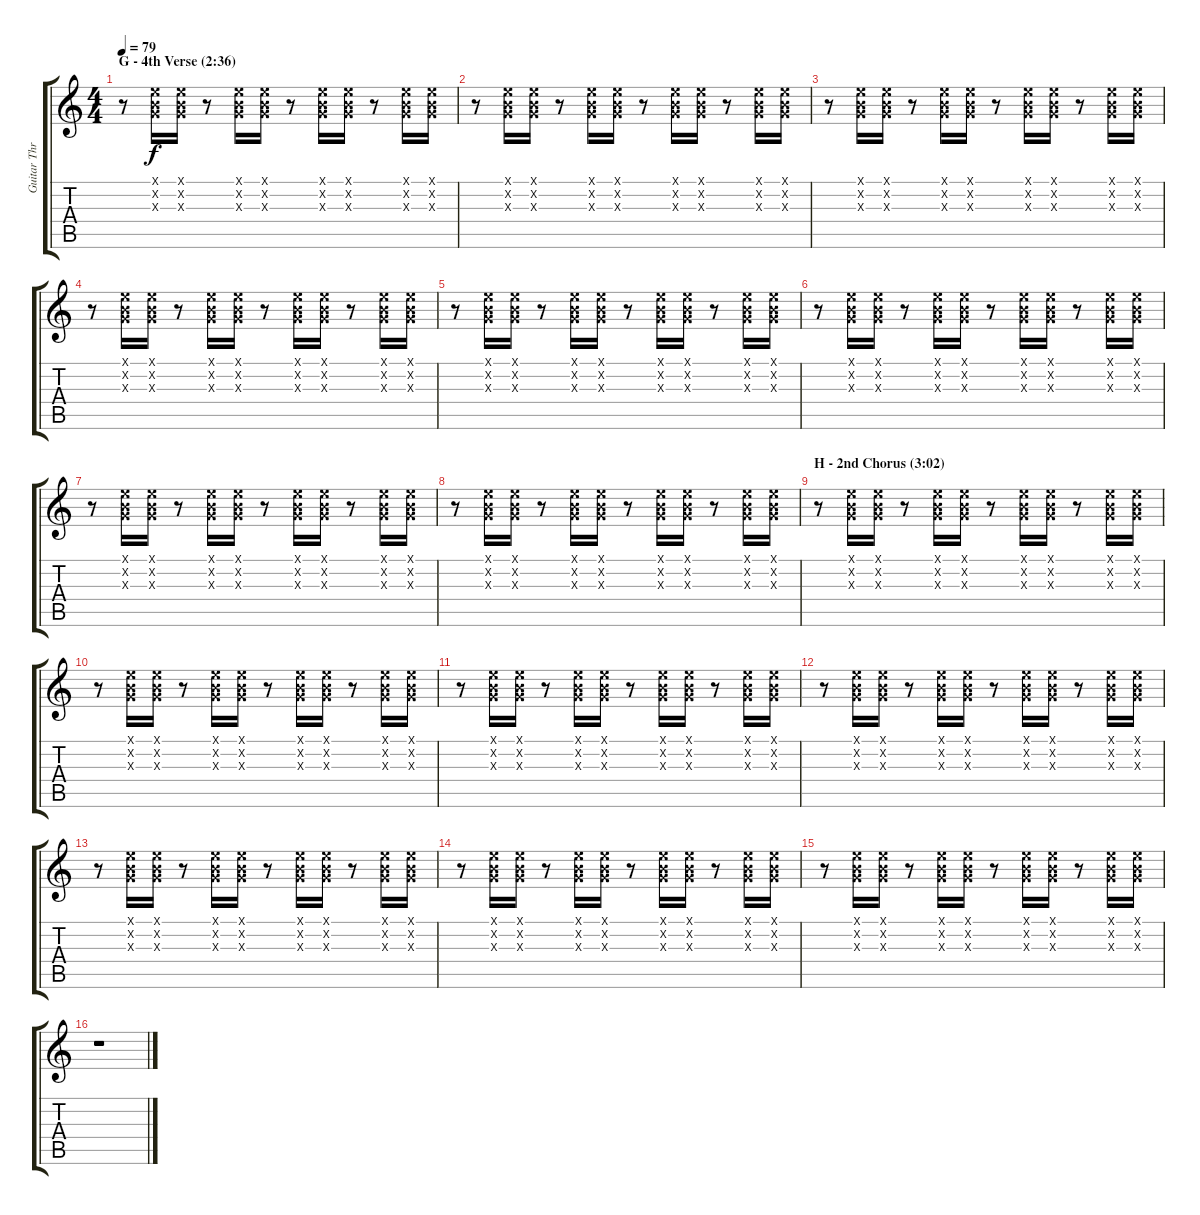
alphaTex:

\track ("Guitar Three" "Guitar Thr") {instrument distortionguitar}
\staff {score tabs}
\tuning (E4 B3 G3 D3 A2 E2) {hide}
\ts (4 4)
\section ("" "G - 4th Verse (2:36)")
\tempo 79
\clef g2
\ks c
r.8{dy f} (0.1{x} 0.2{x} 0.3{x}).16 (0.1{x} 0.2{x} 0.3{x}).16 r.8 (0.1{x} 0.2{x} 0.3{x}).16 (0.1{x} 0.2{x} 0.3{x}).16 r.8 (0.1{x} 0.2{x} 0.3{x}).16 (0.1{x} 0.2{x} 0.3{x}).16 r.8 (0.1{x} 0.2{x} 0.3{x}).16 (0.1{x} 0.2{x} 0.3{x}).16 |
r.8 (0.1{x} 0.2{x} 0.3{x}).16 (0.1{x} 0.2{x} 0.3{x}).16 r.8 (0.1{x} 0.2{x} 0.3{x}).16 (0.1{x} 0.2{x} 0.3{x}).16 r.8 (0.1{x} 0.2{x} 0.3{x}).16 (0.1{x} 0.2{x} 0.3{x}).16 r.8 (0.1{x} 0.2{x} 0.3{x}).16 (0.1{x} 0.2{x} 0.3{x}).16 |
r.8 (0.1{x} 0.2{x} 0.3{x}).16 (0.1{x} 0.2{x} 0.3{x}).16 r.8 (0.1{x} 0.2{x} 0.3{x}).16 (0.1{x} 0.2{x} 0.3{x}).16 r.8 (0.1{x} 0.2{x} 0.3{x}).16 (0.1{x} 0.2{x} 0.3{x}).16 r.8 (0.1{x} 0.2{x} 0.3{x}).16 (0.1{x} 0.2{x} 0.3{x}).16 |
r.8 (0.1{x} 0.2{x} 0.3{x}).16 (0.1{x} 0.2{x} 0.3{x}).16 r.8 (0.1{x} 0.2{x} 0.3{x}).16 (0.1{x} 0.2{x} 0.3{x}).16 r.8 (0.1{x} 0.2{x} 0.3{x}).16 (0.1{x} 0.2{x} 0.3{x}).16 r.8 (0.1{x} 0.2{x} 0.3{x}).16 (0.1{x} 0.2{x} 0.3{x}).16 |
r.8 (0.1{x} 0.2{x} 0.3{x}).16 (0.1{x} 0.2{x} 0.3{x}).16 r.8 (0.1{x} 0.2{x} 0.3{x}).16 (0.1{x} 0.2{x} 0.3{x}).16 r.8 (0.1{x} 0.2{x} 0.3{x}).16 (0.1{x} 0.2{x} 0.3{x}).16 r.8 (0.1{x} 0.2{x} 0.3{x}).16 (0.1{x} 0.2{x} 0.3{x}).16 |
r.8 (0.1{x} 0.2{x} 0.3{x}).16 (0.1{x} 0.2{x} 0.3{x}).16 r.8 (0.1{x} 0.2{x} 0.3{x}).16 (0.1{x} 0.2{x} 0.3{x}).16 r.8 (0.1{x} 0.2{x} 0.3{x}).16 (0.1{x} 0.2{x} 0.3{x}).16 r.8 (0.1{x} 0.2{x} 0.3{x}).16 (0.1{x} 0.2{x} 0.3{x}).16 |
r.8 (0.1{x} 0.2{x} 0.3{x}).16 (0.1{x} 0.2{x} 0.3{x}).16 r.8 (0.1{x} 0.2{x} 0.3{x}).16 (0.1{x} 0.2{x} 0.3{x}).16 r.8 (0.1{x} 0.2{x} 0.3{x}).16 (0.1{x} 0.2{x} 0.3{x}).16 r.8 (0.1{x} 0.2{x} 0.3{x}).16 (0.1{x} 0.2{x} 0.3{x}).16 |
r.8 (0.1{x} 0.2{x} 0.3{x}).16 (0.1{x} 0.2{x} 0.3{x}).16 r.8 (0.1{x} 0.2{x} 0.3{x}).16 (0.1{x} 0.2{x} 0.3{x}).16 r.8 (0.1{x} 0.2{x} 0.3{x}).16 (0.1{x} 0.2{x} 0.3{x}).16 r.8 (0.1{x} 0.2{x} 0.3{x}).16 (0.1{x} 0.2{x} 0.3{x}).16 |
\section ("" "H - 2nd Chorus (3:02)")
r.8 (0.1{x} 0.2{x} 0.3{x}).16 (0.1{x} 0.2{x} 0.3{x}).16 r.8 (0.1{x} 0.2{x} 0.3{x}).16 (0.1{x} 0.2{x} 0.3{x}).16 r.8 (0.1{x} 0.2{x} 0.3{x}).16 (0.1{x} 0.2{x} 0.3{x}).16 r.8 (0.1{x} 0.2{x} 0.3{x}).16 (0.1{x} 0.2{x} 0.3{x}).16 |
r.8 (0.1{x} 0.2{x} 0.3{x}).16 (0.1{x} 0.2{x} 0.3{x}).16 r.8 (0.1{x} 0.2{x} 0.3{x}).16 (0.1{x} 0.2{x} 0.3{x}).16 r.8 (0.1{x} 0.2{x} 0.3{x}).16 (0.1{x} 0.2{x} 0.3{x}).16 r.8 (0.1{x} 0.2{x} 0.3{x}).16 (0.1{x} 0.2{x} 0.3{x}).16 |
r.8 (0.1{x} 0.2{x} 0.3{x}).16 (0.1{x} 0.2{x} 0.3{x}).16 r.8 (0.1{x} 0.2{x} 0.3{x}).16 (0.1{x} 0.2{x} 0.3{x}).16 r.8 (0.1{x} 0.2{x} 0.3{x}).16 (0.1{x} 0.2{x} 0.3{x}).16 r.8 (0.1{x} 0.2{x} 0.3{x}).16 (0.1{x} 0.2{x} 0.3{x}).16 |
r.8 (0.1{x} 0.2{x} 0.3{x}).16 (0.1{x} 0.2{x} 0.3{x}).16 r.8 (0.1{x} 0.2{x} 0.3{x}).16 (0.1{x} 0.2{x} 0.3{x}).16 r.8 (0.1{x} 0.2{x} 0.3{x}).16 (0.1{x} 0.2{x} 0.3{x}).16 r.8 (0.1{x} 0.2{x} 0.3{x}).16 (0.1{x} 0.2{x} 0.3{x}).16 |
r.8 (0.1{x} 0.2{x} 0.3{x}).16 (0.1{x} 0.2{x} 0.3{x}).16 r.8 (0.1{x} 0.2{x} 0.3{x}).16 (0.1{x} 0.2{x} 0.3{x}).16 r.8 (0.1{x} 0.2{x} 0.3{x}).16 (0.1{x} 0.2{x} 0.3{x}).16 r.8 (0.1{x} 0.2{x} 0.3{x}).16 (0.1{x} 0.2{x} 0.3{x}).16 |
r.8 (0.1{x} 0.2{x} 0.3{x}).16 (0.1{x} 0.2{x} 0.3{x}).16 r.8 (0.1{x} 0.2{x} 0.3{x}).16 (0.1{x} 0.2{x} 0.3{x}).16 r.8 (0.1{x} 0.2{x} 0.3{x}).16 (0.1{x} 0.2{x} 0.3{x}).16 r.8 (0.1{x} 0.2{x} 0.3{x}).16 (0.1{x} 0.2{x} 0.3{x}).16 |
r.8 (0.1{x} 0.2{x} 0.3{x}).16 (0.1{x} 0.2{x} 0.3{x}).16 r.8 (0.1{x} 0.2{x} 0.3{x}).16 (0.1{x} 0.2{x} 0.3{x}).16 r.8 (0.1{x} 0.2{x} 0.3{x}).16 (0.1{x} 0.2{x} 0.3{x}).16 r.8 (0.1{x} 0.2{x} 0.3{x}).16 (0.1{x} 0.2{x} 0.3{x}).16 |
r.1
